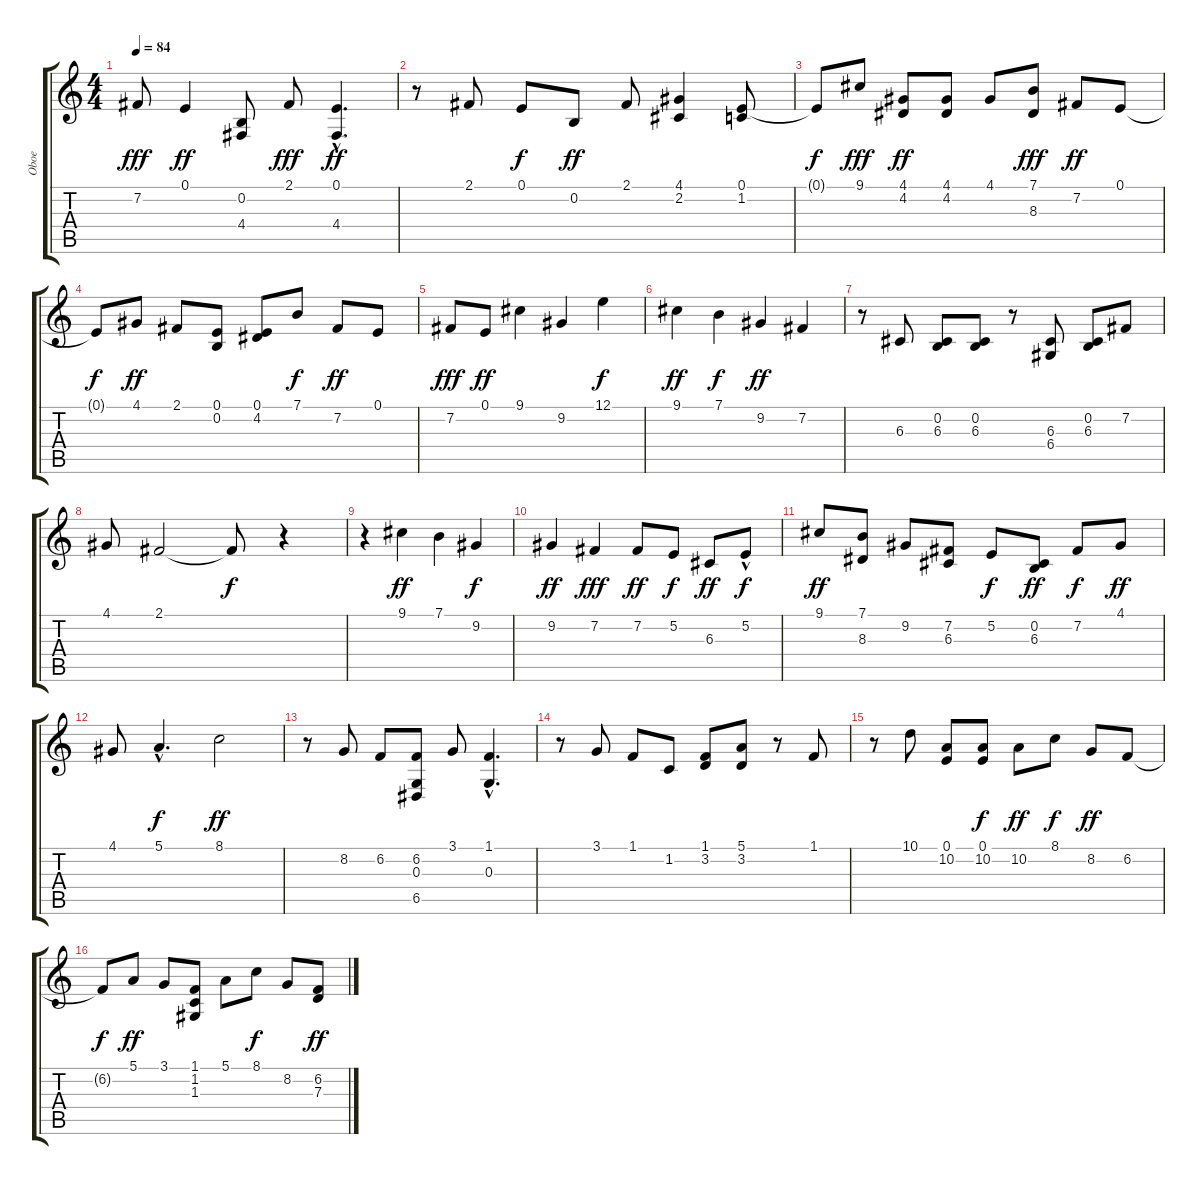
\track ("Oboe" "Oboe") {instrument oboe}
\staff {score tabs}
\tuning (E4 B3 G3 D3 A2 E2) {hide}
\ts (4 4)
\tempo 84
\clef g2
\ks c
7.2.8{dy fff} 0.1.4{dy ff} (0.2 4.4).8 2.1.8{dy fff} (0.1 4.4{hac}).4{d dy ff} |
r.8 2.1.8 0.1.8{dy f} 0.2.8{dy ff} 2.1.8 (4.1 2.2).4 (0.1 1.2).8 |
0.1{t}.8{dy f} 9.1.8{dy fff} (4.1 4.2).8{dy ff} (4.1 4.2).8 4.1.8 (7.1 8.3).8{dy fff} 7.2.8{dy ff} 0.1.8 |
0.1{t}.8{dy f} 4.1.8{dy ff} 2.1.8 (0.1 0.2).8 (0.1 4.2).8 7.1.8{dy f} 7.2.8{dy ff} 0.1.8 |
7.2.8{dy fff} 0.1.8{dy ff} 9.1.4 9.2.4 12.1.4{dy f} |
9.1.4{dy ff} 7.1.4{dy f} 9.2.4{dy ff} 7.2.4 |
r.8 6.3.8 (0.2 6.3).8 (0.2 6.3).8 r.8 (6.3 6.4).8 (0.2 6.3).8 7.2.8 |
4.1.8 2.1.2 2.1{t}.8{dy f} r.4 |
r.4 9.1.4{dy ff} 7.1.4 9.2.4{dy f} |
9.2.4{dy ff} 7.2.4{dy fff} 7.2.8{dy ff} 5.2.8{dy f} 6.3.8{dy ff} 5.2{hac}.8{dy f} |
9.1.8{dy ff} (7.1 8.3).8 9.2.8 (7.2 6.3).8 5.2.8{dy f} (0.2 6.3).8{dy ff} 7.2.8{dy f} 4.1.8{dy ff} |
4.1.8 5.1{hac}.4{d dy f} 8.1.2{dy ff} |
r.8 8.2.8 6.2.8 (6.2 0.3 6.5).8 3.1.8 (1.1 0.3{hac}).4{d} |
r.8 3.1.8 1.1.8 1.2.8 (1.1 3.2).8 (5.1 3.2).8 r.8 1.1.8 |
r.8 10.1.8 (0.1 10.2).8 (0.1 10.2).8{dy f} 10.2.8{dy ff} 8.1.8{dy f} 8.2.8{dy ff} 6.2.8 |
6.2{t}.8{dy f} 5.1.8{dy ff} 3.1.8 (1.1 1.2 1.3).8 5.1.8 8.1.8{dy f} 8.2.8 (6.2 7.3).8{dy ff}
